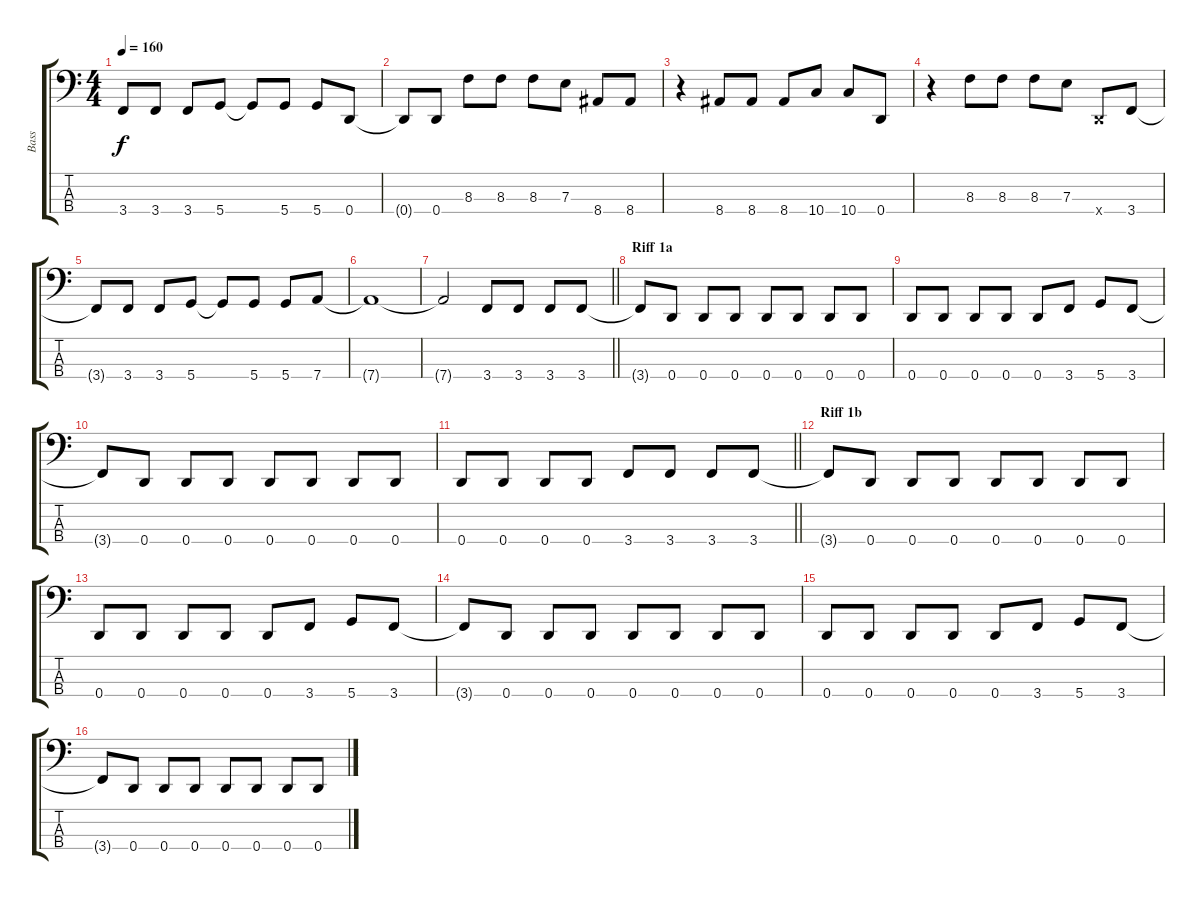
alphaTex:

\track ("Bass" "Bass") {instrument electricbassfinger}
\staff {score tabs}
\tuning (G2 D2 A1 D1) {hide}
\ts (4 4)
\tempo 160
\clef f4
\ks c
3.4{t}.8{dy f} 3.4.8 3.4.8 5.4.8 5.4{t}.8 5.4.8 5.4.8 0.4.8 |
0.4{t}.8 0.4.8 8.3.8 8.3.8 8.3.8 7.3.8 8.4.8 8.4.8 |
r.4 8.4.8 8.4.8 8.4.8 10.4.8 10.4.8 0.4.8 |
r.4 8.3.8 8.3.8 8.3.8 7.3.8 0.4{x}.8 3.4.8 |
3.4{t}.8 3.4.8 3.4.8 5.4.8 5.4{t}.8 5.4.8 5.4.8 7.4.8 |
7.4{t}.1 |
\barLineRight lightlight
7.4{t}.2 3.4.8 3.4.8 3.4.8 3.4.8 |
\section ("" "Riff 1a")
3.4{t}.8 0.4.8 0.4.8 0.4.8 0.4.8 0.4.8 0.4.8 0.4.8 |
0.4.8 0.4.8 0.4.8 0.4.8 0.4.8 3.4.8 5.4.8 3.4.8 |
3.4{t}.8 0.4.8 0.4.8 0.4.8 0.4.8 0.4.8 0.4.8 0.4.8 |
\barLineRight lightlight
0.4.8 0.4.8 0.4.8 0.4.8 3.4.8 3.4.8 3.4.8 3.4.8 |
\section ("" "Riff 1b")
3.4{t}.8 0.4.8 0.4.8 0.4.8 0.4.8 0.4.8 0.4.8 0.4.8 |
0.4.8 0.4.8 0.4.8 0.4.8 0.4.8 3.4.8 5.4.8 3.4.8 |
3.4{t}.8 0.4.8 0.4.8 0.4.8 0.4.8 0.4.8 0.4.8 0.4.8 |
0.4.8 0.4.8 0.4.8 0.4.8 0.4.8 3.4.8 5.4.8 3.4.8 |
3.4{t}.8 0.4.8 0.4.8 0.4.8 0.4.8 0.4.8 0.4.8 0.4.8
